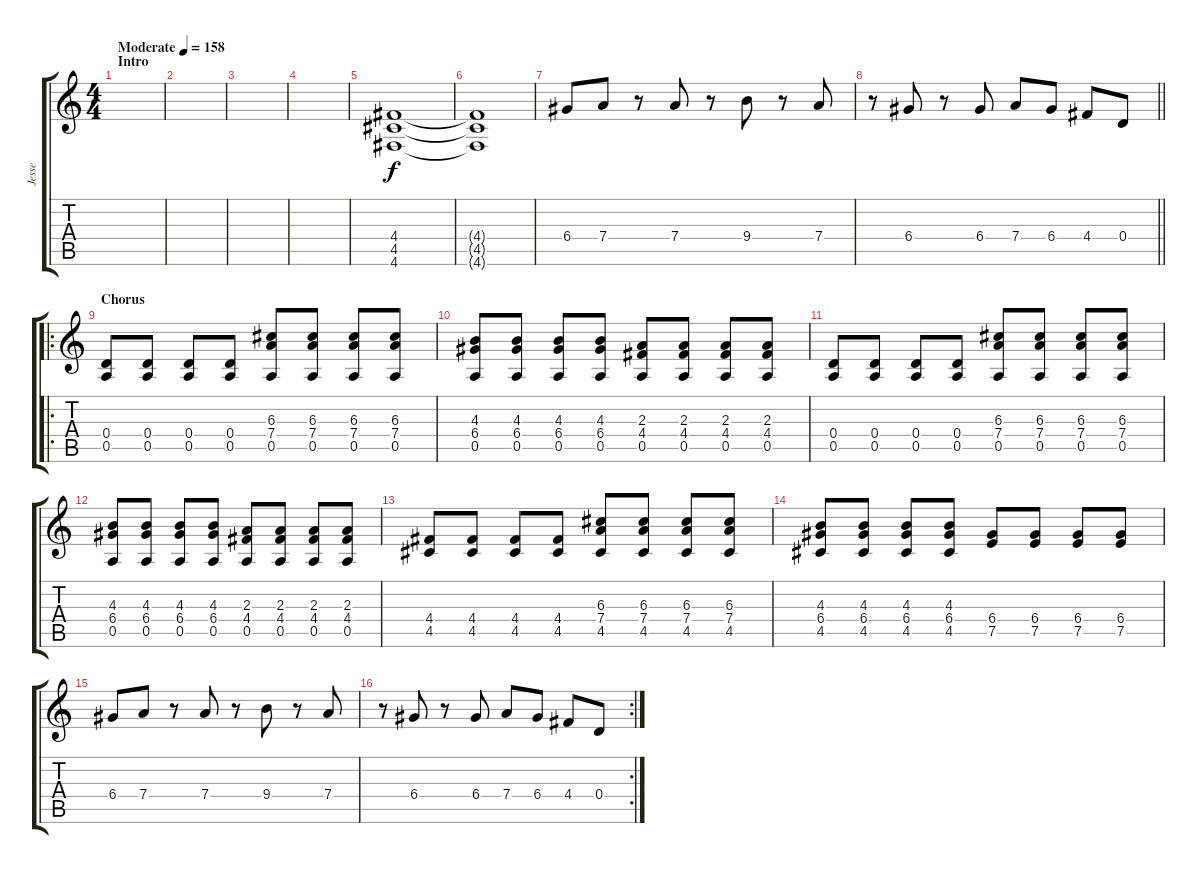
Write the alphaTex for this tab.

\track ("Jesse" "Jesse") {instrument overdrivenguitar}
\staff {score tabs}
\tuning (E4 B3 G3 D3 A2 D2) {hide}
\ts (4 4)
\section ("" "Intro")
\tempo (158 "Moderate")
\clef g2
\ks c
|
|
|
|
(4.4 4.5 4.6).1 |
(4.4{t} 4.5{t} 4.6{t}).1 |
6.4.8 7.4.8 r.8 7.4.8 r.8 9.4.8 r.8 7.4.8 |
\barLineRight lightlight
r.8 6.4.8 r.8 6.4.8 7.4.8 6.4.8 4.4.8 0.4.8 |
\ro
\section ("" "Chorus")
(0.4 0.5).8 (0.4 0.5).8 (0.4 0.5).8 (0.4 0.5).8 (6.3 7.4 0.5).8 (6.3 7.4 0.5).8 (6.3 7.4 0.5).8 (6.3 7.4 0.5).8 |
(4.3 6.4 0.5).8 (4.3 6.4 0.5).8 (4.3 6.4 0.5).8 (4.3 6.4 0.5).8 (2.3 4.4 0.5).8 (2.3 4.4 0.5).8 (2.3 4.4 0.5).8 (2.3 4.4 0.5).8 |
(0.4 0.5).8 (0.4 0.5).8 (0.4 0.5).8 (0.4 0.5).8 (6.3 7.4 0.5).8 (6.3 7.4 0.5).8 (6.3 7.4 0.5).8 (6.3 7.4 0.5).8 |
(4.3 6.4 0.5).8 (4.3 6.4 0.5).8 (4.3 6.4 0.5).8 (4.3 6.4 0.5).8 (2.3 4.4 0.5).8 (2.3 4.4 0.5).8 (2.3 4.4 0.5).8 (2.3 4.4 0.5).8 |
(4.4 4.5).8 (4.4 4.5).8 (4.4 4.5).8 (4.4 4.5).8 (6.3 7.4 4.5).8 (6.3 7.4 4.5).8 (6.3 7.4 4.5).8 (6.3 7.4 4.5).8 |
(4.3 6.4 4.5).8 (4.3 6.4 4.5).8 (4.3 6.4 4.5).8 (4.3 6.4 4.5).8 (6.4 7.5).8 (6.4 7.5).8 (6.4 7.5).8 (6.4 7.5).8 |
6.4.8 7.4.8 r.8 7.4.8 r.8 9.4.8 r.8 7.4.8 |
\rc 2
r.8 6.4.8 r.8 6.4.8 7.4.8 6.4.8 4.4.8 0.4.8
